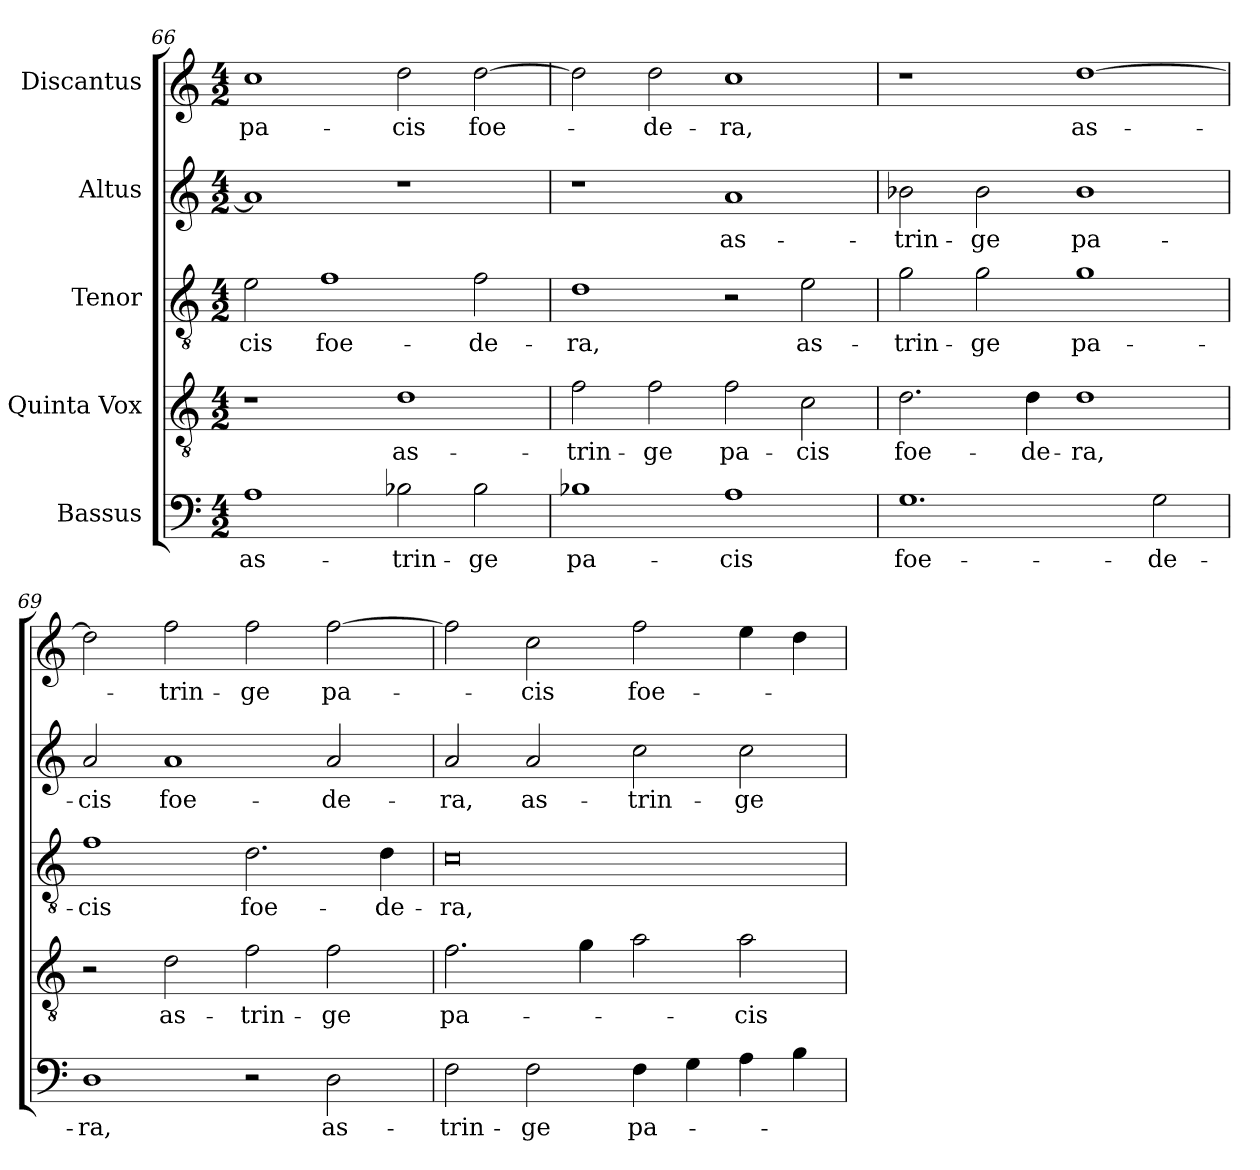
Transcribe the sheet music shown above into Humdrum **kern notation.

**kern	**text	**kern	**text	**kern	**text	**kern	**text	**kern	**text
*part5	*part5	*part4	*part4	*part3	*part3	*part2	*part2	*part1	*part1
*staff5	*staff5	*staff4	*staff4	*staff3	*staff3	*staff2	*staff2	*staff1	*staff1
*I"Bassus	*	*I"Quinta Vox	*	*I"Tenor	*	*I"Altus	*	*I"Discantus	*
*clefF4	*	*clefGv2	*	*clefGv2	*	*clefG2	*	*clefG2	*
*	*	*ITrd7c12	*	*ITrd7c12	*	*	*	*	*
*k[]	*	*k[]	*	*k[]	*	*k[]	*	*k[]	*
*C:	*	*C:	*	*C:	*	*C:	*	*C:	*
*M4/2	*	*M4/2	*	*M4/2	*	*M4/2	*	*M4/2	*
=66	=66	=66	=66	=66	=66	=66	=66	=66	=66
!	!LO:LY:b:color=#000000	!	!	!	!	!	!	!	!
!	!	!	!	!	!LO:LY:b:color=#000000	!	!	!	!
!	!	!	!	!	!	!	!	!	!LO:LY:b:color=#000000
1Ai	as-	1r	.	2Ei\	-cis	1ai]	.	1cci	pa-
!	!	!	!	!	!LO:LY:b:color=#000000	!	!	!	!
.	.	.	.	1Fi	foe-	.	.	.	.
!	!LO:LY:b:color=#000000	!	!	!	!	!	!	!	!
!	!	!	!LO:LY:b:color=#000000	!	!	!	!	!	!
!	!	!	!	!	!	!	!	!	!LO:LY:b:color=#000000
2B-Xi\	-trin-	1Di	as-	.	.	1r	.	2ddi\	-cis
!	!LO:LY:b:color=#000000	!	!	!	!	!	!	!	!
!	!	!	!	!	!LO:LY:b:color=#000000	!	!	!	!
!	!	!	!	!	!	!	!	!	!LO:LY:b:color=#000000
2B-i\	-ge	.	.	2Fi\	-de-	.	.	[2ddi\	foe-
=67	=67	=67	=67	=67	=67	=67	=67	=67	=67
!	!LO:LY:b:color=#000000	!	!	!	!	!	!	!	!
!	!	!	!LO:LY:b:color=#000000	!	!	!	!	!	!
!	!	!	!	!	!LO:LY:b:color=#000000	!	!	!	!
1B-Xi	pa-	2Fi\	-trin-	1Di	-ra,	1r	.	2ddi\]	.
!	!	!	!LO:LY:b:color=#000000	!	!	!	!	!	!
!	!	!	!	!	!	!	!	!	!LO:LY:b:color=#000000
.	.	2Fi\	-ge	.	.	.	.	2ddi\	-de-
!	!LO:LY:b:color=#000000	!	!	!	!	!	!	!	!
!	!	!	!LO:LY:b:color=#000000	!	!	!	!	!	!
!	!	!	!	!	!	!	!LO:LY:b:color=#000000	!	!
!	!	!	!	!	!	!	!	!	!LO:LY:b:color=#000000
1Ai	-cis	2Fi\	pa-	2r	.	1ai	as-	1cci	-ra,
!	!	!	!LO:LY:b:color=#000000	!	!	!	!	!	!
!	!	!	!	!	!LO:LY:b:color=#000000	!	!	!	!
.	.	2Ci\	-cis	2Ei\	as-	.	.	.	.
=68	=68	=68	=68	=68	=68	=68	=68	=68	=68
!	!LO:LY:b:color=#000000	!	!	!	!	!	!	!	!
!	!	!	!LO:LY:b:color=#000000	!	!	!	!	!	!
!	!	!	!	!	!LO:LY:b:color=#000000	!	!	!	!
!	!	!	!	!	!	!	!LO:LY:b:color=#000000	!	!
1.Gi	foe-	2.Di\	foe-	2Gi\	-trin-	2b-Xi\	-trin-	1r	.
!	!	!	!	!	!LO:LY:b:color=#000000	!	!	!	!
!	!	!	!	!	!	!	!LO:LY:b:color=#000000	!	!
.	.	.	.	2Gi\	-ge	2b-i\	-ge	.	.
!	!	!	!LO:LY:b:color=#000000	!	!	!	!	!	!
.	.	4Di\	-de-	.	.	.	.	.	.
!	!	!	!LO:LY:b:color=#000000	!	!	!	!	!	!
!	!	!	!	!	!LO:LY:b:color=#000000	!	!	!	!
!	!	!	!	!	!	!	!LO:LY:b:color=#000000	!	!
!	!	!	!	!	!	!	!	!	!LO:LY:b:color=#000000
.	.	1Di	-ra,	1Gi	pa-	1b-i	pa-	[1ddi	as-
!	!LO:LY:b:color=#000000	!	!	!	!	!	!	!	!
2Gi\	-de-	.	.	.	.	.	.	.	.
=69	=69	=69	=69	=69	=69	=69	=69	=69	=69
!	!LO:LY:b:color=#000000	!	!	!	!	!	!	!	!
!	!	!	!	!	!LO:LY:b:color=#000000	!	!	!	!
!	!	!	!	!	!	!	!LO:LY:b:color=#000000	!	!
1Di	-ra,	2r	.	1Fi	-cis	2ai/	-cis	2ddi\]	.
!	!	!	!LO:LY:b:color=#000000	!	!	!	!	!	!
!	!	!	!	!	!	!	!LO:LY:b:color=#000000	!	!
!	!	!	!	!	!	!	!	!	!LO:LY:b:color=#000000
.	.	2Di\	as-	.	.	1ai	foe-	2ffi\	-trin-
!	!	!	!LO:LY:b:color=#000000	!	!	!	!	!	!
!	!	!	!	!	!LO:LY:b:color=#000000	!	!	!	!
!	!	!	!	!	!	!	!	!	!LO:LY:b:color=#000000
2r	.	2Fi\	-trin-	2.Di\	foe-	.	.	2ffi\	-ge
!	!LO:LY:b:color=#000000	!	!	!	!	!	!	!	!
!	!	!	!LO:LY:b:color=#000000	!	!	!	!	!	!
!	!	!	!	!	!	!	!LO:LY:b:color=#000000	!	!
!	!	!	!	!	!	!	!	!	!LO:LY:b:color=#000000
2Di\	as-	2Fi\	-ge	.	.	2ai/	-de-	[2ffi\	pa-
!	!	!	!	!	!LO:LY:b:color=#000000	!	!	!	!
.	.	.	.	4Di\	-de-	.	.	.	.
!!LO:LB:g=z
=70	=70	=70	=70	=70	=70	=70	=70	=70	=70
!	!LO:LY:b:color=#000000	!	!	!	!	!	!	!	!
!	!	!	!LO:LY:b:color=#000000	!	!	!	!	!	!
!	!	!	!	!	!LO:LY:b:color=#000000	!	!	!	!
!	!	!	!	!	!	!	!LO:LY:b:color=#000000	!	!
2Fi\	-trin-	2.Fi\	pa-	0Ci	-ra,	2ai/	-ra,	2ffi\]	.
!	!LO:LY:b:color=#000000	!	!	!	!	!	!	!	!
!	!	!	!	!	!	!	!LO:LY:b:color=#000000	!	!
!	!	!	!	!	!	!	!	!	!LO:LY:b:color=#000000
2Fi\	-ge	.	.	.	.	2ai/	as-	2cci\	-cis
.	.	4Gi\	.	.	.	.	.	.	.
!	!LO:LY:b:color=#000000	!	!	!	!	!	!	!	!
!	!	!	!	!	!	!	!LO:LY:b:color=#000000	!	!
!	!	!	!	!	!	!	!	!	!LO:LY:b:color=#000000
4Fi\	pa-	2Ai\	.	.	.	2cci\	-trin-	2ffi\	foe-
4Gi\	.	.	.	.	.	.	.	.	.
!	!	!	!LO:LY:b:color=#000000	!	!	!	!	!	!
!	!	!	!	!	!	!	!LO:LY:b:color=#000000	!	!
4Ai\	.	2Ai\	-cis	.	.	2cci\	-ge	4eei\	.
4Bi\	.	.	.	.	.	.	.	4ddi\	.
=	=	=	=	=	=	=	=	=	=
*-	*-	*-	*-	*-	*-	*-	*-	*-	*-
